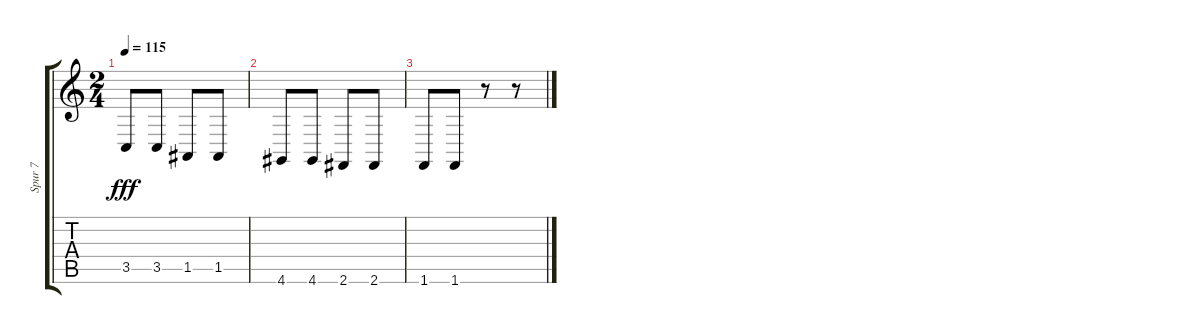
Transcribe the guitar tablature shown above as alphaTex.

\track ("Spur 7" "Spur 7") {instrument baritonesax}
\staff {score tabs}
\tuning (E4 B3 G3 D3 A2 E2) {hide}
\ts (2 4)
\tempo 115
\clef g2
\ks c
3.5.8{dy fff} 3.5.8 1.5.8 1.5.8 |
4.6.8 4.6.8 2.6.8 2.6.8 |
1.6.8 1.6.8 r.8 r.8
